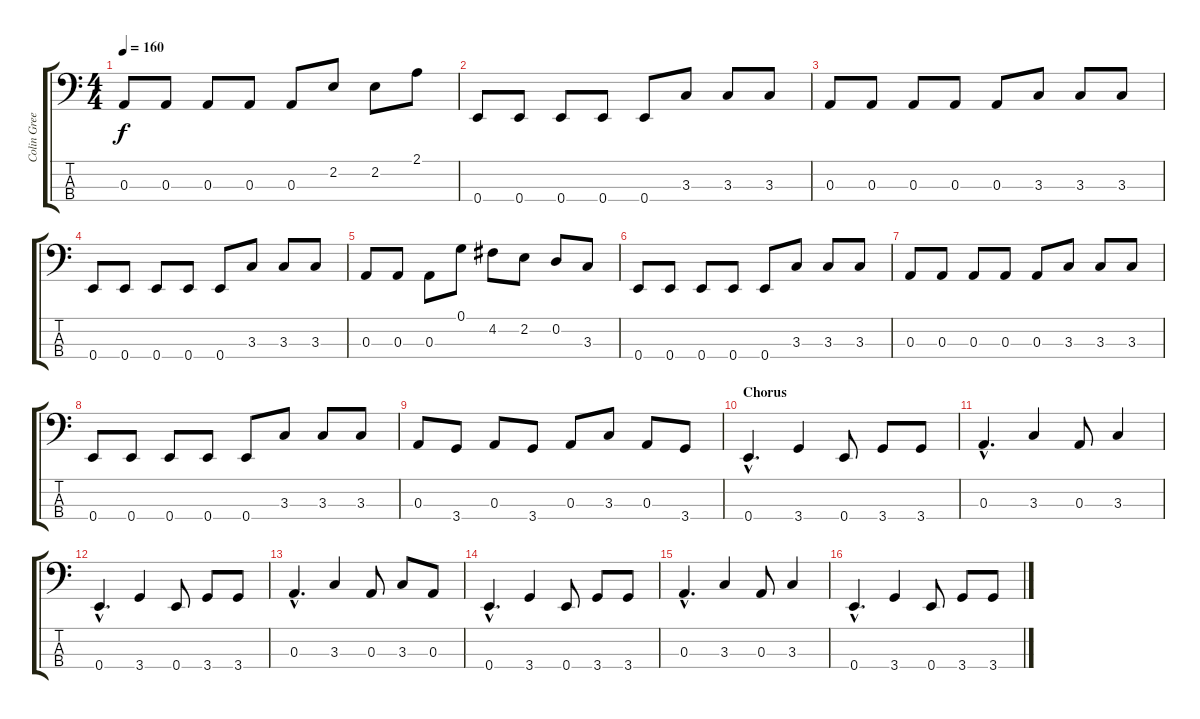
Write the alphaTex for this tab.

\track ("Colin Greenwood (Bass)" "Colin Gree") {instrument electricbassfinger}
\staff {score tabs}
\tuning (G2 D2 A1 E1) {hide}
\ts (4 4)
\tempo 160
\clef f4
\ks c
0.3.8{dy f} 0.3.8 0.3.8 0.3.8 0.3.8 2.2.8 2.2.8 2.1.8 |
0.4.8 0.4.8 0.4.8 0.4.8 0.4.8 3.3.8 3.3.8 3.3.8 |
0.3.8 0.3.8 0.3.8 0.3.8 0.3.8 3.3.8 3.3.8 3.3.8 |
0.4.8 0.4.8 0.4.8 0.4.8 0.4.8 3.3.8 3.3.8 3.3.8 |
0.3.8 0.3.8 0.3.8 0.1.8 4.2.8 2.2.8 0.2.8 3.3.8 |
0.4.8 0.4.8 0.4.8 0.4.8 0.4.8 3.3.8 3.3.8 3.3.8 |
0.3.8 0.3.8 0.3.8 0.3.8 0.3.8 3.3.8 3.3.8 3.3.8 |
0.4.8 0.4.8 0.4.8 0.4.8 0.4.8 3.3.8 3.3.8 3.3.8 |
0.3.8 3.4.8 0.3.8 3.4.8 0.3.8 3.3.8 0.3.8 3.4.8 |
\section ("" "Chorus")
0.4{hac}.4{d} 3.4.4 0.4.8 3.4.8 3.4.8 |
0.3{hac}.4{d} 3.3.4 0.3.8 3.3.4 |
0.4{hac}.4{d} 3.4.4 0.4.8 3.4.8 3.4.8 |
0.3{hac}.4{d} 3.3.4 0.3.8 3.3.8 0.3.8 |
0.4{hac}.4{d} 3.4.4 0.4.8 3.4.8 3.4.8 |
0.3{hac}.4{d} 3.3.4 0.3.8 3.3.4 |
0.4{hac}.4{d} 3.4.4 0.4.8 3.4.8 3.4.8
